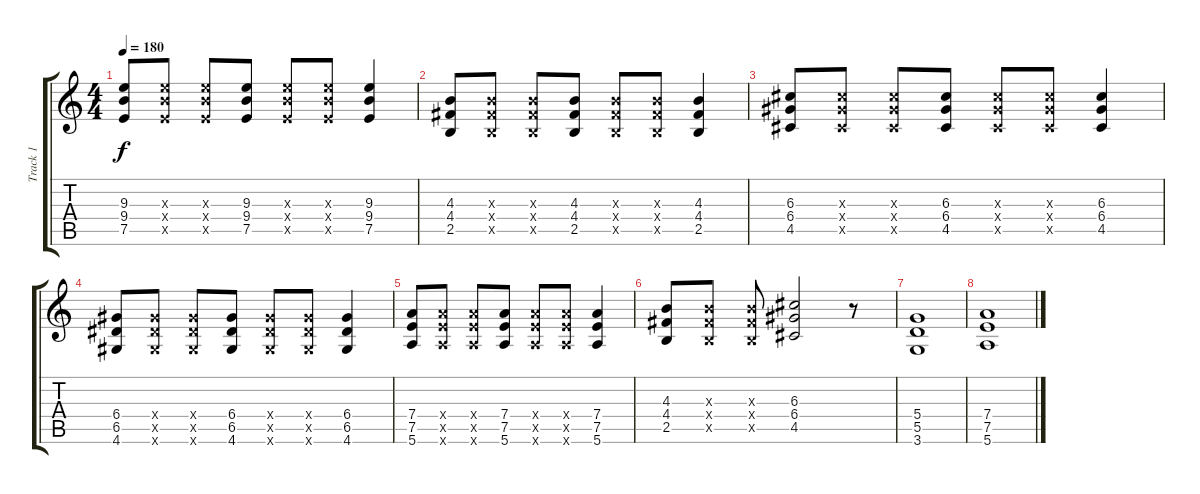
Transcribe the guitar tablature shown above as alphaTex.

\track ("Track 1" "Track 1") {instrument overdrivenguitar}
\staff {score tabs}
\tuning (E4 B3 G3 D3 A2 E2) {hide}
\ts (4 4)
\tempo 180
\clef g2
\ks c
(9.3 9.4 7.5).8{dy f} (9.3{x} 9.4{x} 7.5{x}).8 (9.3{x} 9.4{x} 7.5{x}).8 (9.3 9.4 7.5).8 (9.3{x} 9.4{x} 7.5{x}).8 (9.3{x} 9.4{x} 7.5{x}).8 (9.3 9.4 7.5).4 |
(4.3 4.4 2.5).8 (4.3{x} 4.4{x} 2.5{x}).8 (4.3{x} 4.4{x} 2.5{x}).8 (4.3 4.4 2.5).8 (4.3{x} 4.4{x} 2.5{x}).8 (4.3{x} 4.4{x} 2.5{x}).8 (4.3 4.4 2.5).4 |
(6.3 6.4 4.5).8 (6.3{x} 6.4{x} 4.5{x}).8 (6.3{x} 6.4{x} 4.5{x}).8 (6.3 6.4 4.5).8 (6.3{x} 6.4{x} 4.5{x}).8 (6.3{x} 6.4{x} 4.5{x}).8 (6.3 6.4 4.5).4 |
(6.4 6.5 4.6).8 (6.4{x} 6.5{x} 4.6{x}).8 (6.4{x} 6.5{x} 4.6{x}).8 (6.4 6.5 4.6).8 (6.4{x} 6.5{x} 4.6{x}).8 (6.4{x} 6.5{x} 4.6{x}).8 (6.4 6.5 4.6).4 |
(7.4 7.5 5.6).8 (7.4{x} 7.5{x} 5.6{x}).8 (7.4{x} 7.5{x} 5.6{x}).8 (7.4 7.5 5.6).8 (7.4{x} 7.5{x} 5.6{x}).8 (7.4{x} 7.5{x} 5.6{x}).8 (7.4 7.5 5.6).4 |
(4.3 4.4 2.5).8 (4.3{x} 4.4{x} 2.5{x}).8 (4.3{x} 4.4{x} 2.5{x}).8 (6.3 6.4 4.5).2 r.8 |
(5.4 5.5 3.6).1 |
(7.4 7.5 5.6).1
